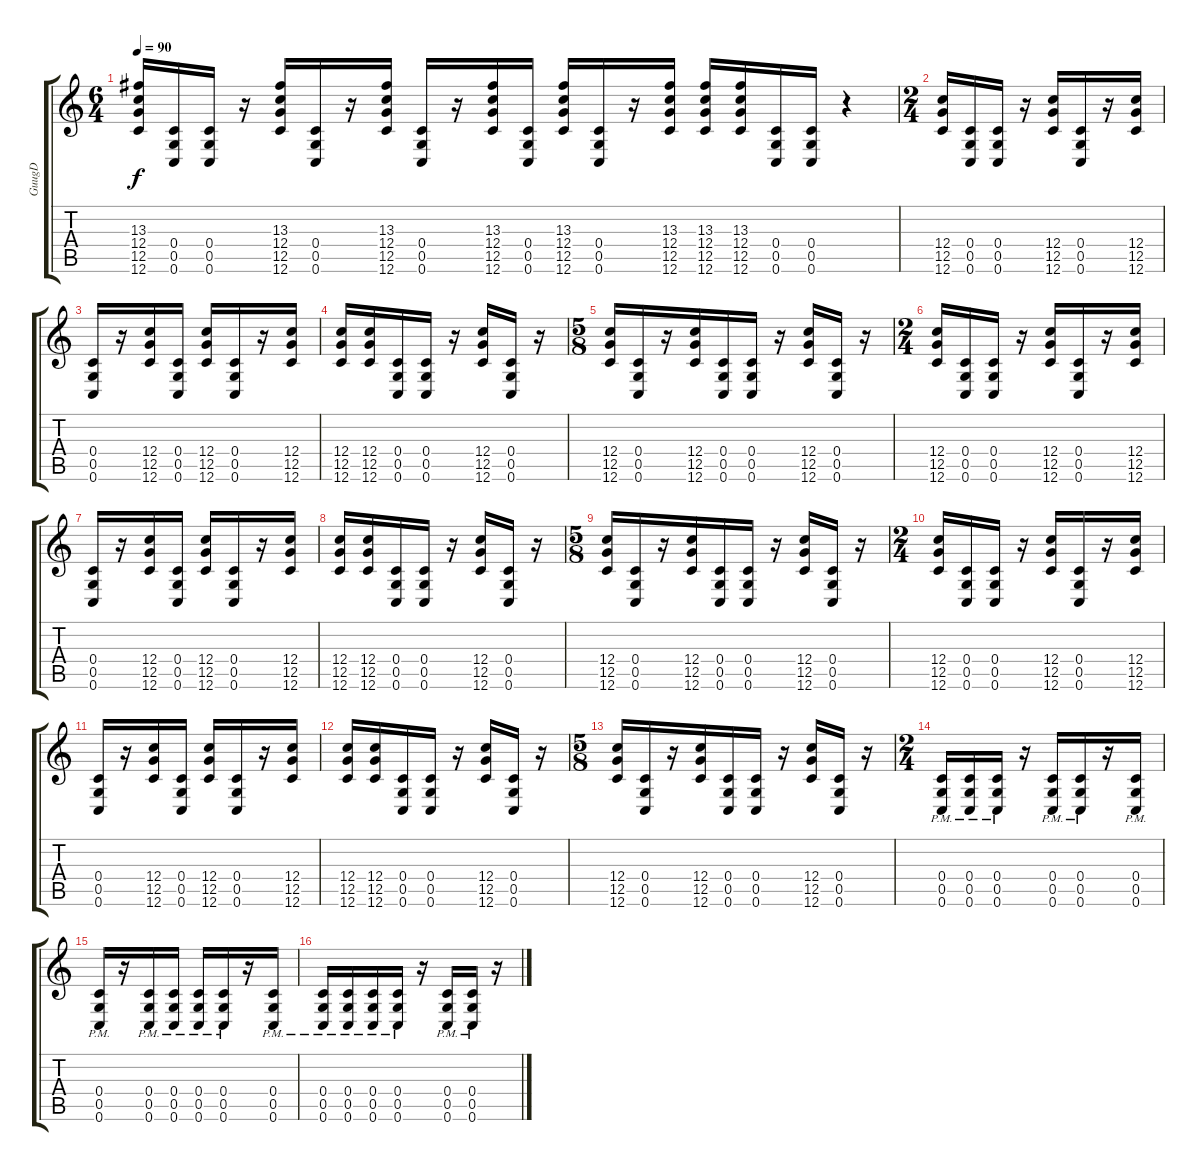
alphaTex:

\track ("GuugD" "GuugD") {instrument overdrivenguitar}
\staff {score tabs}
\tuning (D4 A3 F3 C3 G2 C2) {hide}
\ts (6 4)
\tempo 90
\clef g2
\ks c
(13.3 12.4 12.5 12.6).16{dy f} (0.4 0.5 0.6).16 (0.4 0.5 0.6).16 r.16 (13.3 12.4 12.5 12.6).16 (0.4 0.5 0.6).16 r.16 (13.3 12.4 12.5 12.6).16 (0.4 0.5 0.6).16 r.16 (13.3 12.4 12.5 12.6).16 (0.4 0.5 0.6).16 (13.3 12.4 12.5 12.6).16 (0.4 0.5 0.6).16 r.16 (13.3 12.4 12.5 12.6).16 (13.3 12.4 12.5 12.6).16 (13.3 12.4 12.5 12.6).16 (0.4 0.5 0.6).16 (0.4 0.5 0.6).16 r.4 |
\ts (2 4)
(12.4 12.5 12.6).16 (0.4 0.5 0.6).16 (0.4 0.5 0.6).16 r.16 (12.4 12.5 12.6).16 (0.4 0.5 0.6).16 r.16 (12.4 12.5 12.6).16 |
(0.4 0.5 0.6).16 r.16 (12.4 12.5 12.6).16 (0.4 0.5 0.6).16 (12.4 12.5 12.6).16 (0.4 0.5 0.6).16 r.16 (12.4 12.5 12.6).16 |
(12.4 12.5 12.6).16 (12.4 12.5 12.6).16 (0.4 0.5 0.6).16 (0.4 0.5 0.6).16 r.16 (12.4 12.5 12.6).16 (0.4 0.5 0.6).16 r.16 |
\ts (5 8)
(12.4 12.5 12.6).16 (0.4 0.5 0.6).16 r.16 (12.4 12.5 12.6).16 (0.4 0.5 0.6).16 (0.4 0.5 0.6).16 r.16 (12.4 12.5 12.6).16 (0.4 0.5 0.6).16 r.16 |
\ts (2 4)
(12.4 12.5 12.6).16 (0.4 0.5 0.6).16 (0.4 0.5 0.6).16 r.16 (12.4 12.5 12.6).16 (0.4 0.5 0.6).16 r.16 (12.4 12.5 12.6).16 |
(0.4 0.5 0.6).16 r.16 (12.4 12.5 12.6).16 (0.4 0.5 0.6).16 (12.4 12.5 12.6).16 (0.4 0.5 0.6).16 r.16 (12.4 12.5 12.6).16 |
(12.4 12.5 12.6).16 (12.4 12.5 12.6).16 (0.4 0.5 0.6).16 (0.4 0.5 0.6).16 r.16 (12.4 12.5 12.6).16 (0.4 0.5 0.6).16 r.16 |
\ts (5 8)
(12.4 12.5 12.6).16 (0.4 0.5 0.6).16 r.16 (12.4 12.5 12.6).16 (0.4 0.5 0.6).16 (0.4 0.5 0.6).16 r.16 (12.4 12.5 12.6).16 (0.4 0.5 0.6).16 r.16 |
\ts (2 4)
(12.4 12.5 12.6).16 (0.4 0.5 0.6).16 (0.4 0.5 0.6).16 r.16 (12.4 12.5 12.6).16 (0.4 0.5 0.6).16 r.16 (12.4 12.5 12.6).16 |
(0.4 0.5 0.6).16 r.16 (12.4 12.5 12.6).16 (0.4 0.5 0.6).16 (12.4 12.5 12.6).16 (0.4 0.5 0.6).16 r.16 (12.4 12.5 12.6).16 |
(12.4 12.5 12.6).16 (12.4 12.5 12.6).16 (0.4 0.5 0.6).16 (0.4 0.5 0.6).16 r.16 (12.4 12.5 12.6).16 (0.4 0.5 0.6).16 r.16 |
\ts (5 8)
(12.4 12.5 12.6).16 (0.4 0.5 0.6).16 r.16 (12.4 12.5 12.6).16 (0.4 0.5 0.6).16 (0.4 0.5 0.6).16 r.16 (12.4 12.5 12.6).16 (0.4 0.5 0.6).16 r.16 |
\ts (2 4)
(0.4{pm} 0.5 0.6).16 (0.4{pm} 0.5 0.6).16 (0.4{pm} 0.5 0.6).16 r.16 (0.4{pm} 0.5 0.6).16 (0.4{pm} 0.5 0.6).16 r.16 (0.4{pm} 0.5 0.6).16 |
(0.4{pm} 0.5 0.6).16 r.16 (0.4{pm} 0.5 0.6).16 (0.4{pm} 0.5 0.6).16 (0.4{pm} 0.5 0.6).16 (0.4{pm} 0.5 0.6).16 r.16 (0.4{pm} 0.5 0.6).16 |
(0.4{pm} 0.5 0.6).16 (0.4{pm} 0.5 0.6).16 (0.4{pm} 0.5 0.6).16 (0.4{pm} 0.5 0.6).16 r.16 (0.4{pm} 0.5 0.6).16 (0.4{pm} 0.5 0.6).16 r.16
